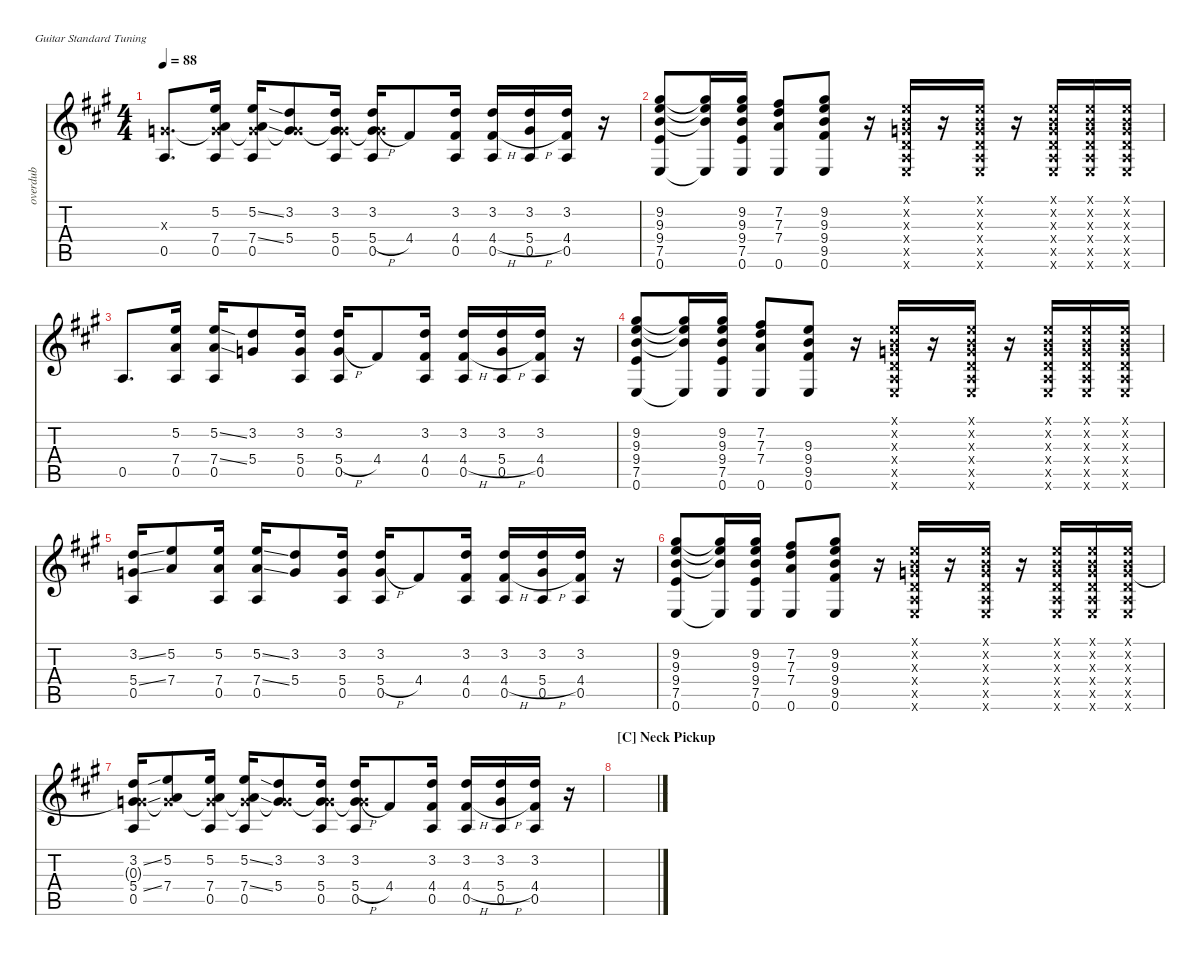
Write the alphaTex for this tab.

\defaultSystemsLayout 4
\hideDynamics
\bracketExtendMode nobrackets
\otherSystemsTrackNameOrientation horizontal
\track ("Bridge Volume and Tone Overdub" "overdub") {instrument overdrivenguitar}
\staff {score tabs}
\tuning (E4 B3 G3 D3 A2 E2)
\ts (4 4)
\tempo 88
\clef g2
\ks a
(0.5 0.3{x t}).8{d dy mf} (0.5 7.4 5.2 0.3{x t}).16 (0.5 7.4{ss} 5.2{ss} 0.3{x t}).16 (5.4 3.2 0.3{x t}).8 (0.5 5.4 3.2 0.3{x t}).16 (0.5 5.4{h} 3.2 0.3{x t}).16 4.4.8 (0.5 4.4 3.2).16 (0.5 4.4{h} 3.2).16 (0.5 5.4{h} 3.2).16 (0.5 4.4 3.2).16 r.16 |
(0.6 9.4 9.3 9.2 7.5).8 (0.6{t} 9.4{t} 9.3{t} 9.2{t}).16 (0.6 9.4 9.3 9.2 7.5).16 (0.6 7.4 7.3 7.2).8 (0.6 9.5 9.4 9.3 9.2).8 r.16 (0.6{x} 0.5{x} 0.4{x} 0.3{x} 0.2{x} 0.1{x}).16 r.16 (0.6{x} 0.5{x} 0.4{x} 0.3{x} 0.2{x} 0.1{x}).16 r.16 (0.6{x} 0.5{x} 0.4{x} 0.3{x} 0.2{x} 0.1{x}).16 (0.6{x} 0.5{x} 0.4{x} 0.3{x} 0.2{x} 0.1{x}).16 (0.6{x} 0.5{x} 0.4{x} 0.3{x} 0.2{x} 0.1{x}).16 |
0.5.8{d} (0.5 7.4 5.2).16 (0.5 7.4{ss} 5.2{ss}).16 (5.4 3.2).8 (0.5 5.4 3.2).16 (0.5 5.4{h} 3.2).16 4.4.8 (0.5 4.4 3.2).16 (0.5 4.4{h} 3.2).16 (0.5 5.4{h} 3.2).16 (0.5 4.4 3.2).16 r.16 |
(0.6 9.4 9.3 9.2 7.5).8 (0.6{t} 9.4{t} 9.3{t} 9.2{t}).16 (0.6 9.4 9.3 9.2 7.5).16 (0.6 7.4 7.3 7.2).8 (0.6 9.5 9.4 9.3).8 r.16 (0.6{x} 0.5{x} 0.4{x} 0.3{x} 0.2{x} 0.1{x}).16 r.16 (0.6{x} 0.5{x} 0.4{x} 0.3{x} 0.2{x} 0.1{x}).16 r.16 (0.6{x} 0.5{x} 0.4{x} 0.3{x} 0.2{x} 0.1{x}).16 (0.6{x} 0.5{x} 0.4{x} 0.3{x} 0.2{x} 0.1{x}).16 (0.6{x} 0.5{x} 0.4{x} 0.3{x} 0.2{x} 0.1{x}).16 |
(0.5 5.4{ss} 3.2{ss}).16 (7.4 5.2).8 (0.5 7.4 5.2).16 (0.5 7.4{ss} 5.2{ss}).16 (5.4 3.2).8 (0.5 5.4 3.2).16 (0.5 5.4{h} 3.2).16 4.4.8 (0.5 4.4 3.2).16 (0.5 4.4{h} 3.2).16 (0.5 5.4{h} 3.2).16 (0.5 4.4 3.2).16 r.16 |
(0.6 9.4 9.3 9.2 7.5).8 (0.6{t} 9.4{t} 9.3{t} 9.2{t}).16 (0.6 9.4 9.3 9.2 7.5).16 (0.6 7.4 7.3 7.2).8 (0.6 9.5 9.4 9.3 9.2).8 r.16 (0.6{x} 0.5{x} 0.4{x} 0.3{x} 0.2{x} 0.1{x}).16 r.16 (0.6{x} 0.5{x} 0.4{x} 0.3{x} 0.2{x} 0.1{x}).16 r.16 (0.6{x} 0.5{x} 0.4{x} 0.3{x} 0.2{x} 0.1{x}).16 (0.6{x} 0.5{x} 0.4{x} 0.3{x} 0.2{x} 0.1{x}).16 (0.6{x} 0.5{x} 0.4{x} 0.3{x} 0.2{x} 0.1{x}).16 |
(0.5 5.4{ss} 3.2{ss} 0.3{x t}).16 (7.4 5.2 0.3{x t}).8 (0.5 7.4 5.2 0.3{x t}).16 (0.5 7.4{ss} 5.2{ss} 0.3{x t}).16 (5.4 3.2 0.3{x t}).8 (0.5 5.4 3.2 0.3{x t}).16 (0.5 5.4{h} 3.2 0.3{x t}).16 4.4.8 (0.5 4.4 3.2).16 (0.5 4.4{h} 3.2).16 (0.5 5.4{h} 3.2).16 (0.5 4.4 3.2).16 r.16 |
\section ("C" "Neck Pickup")
